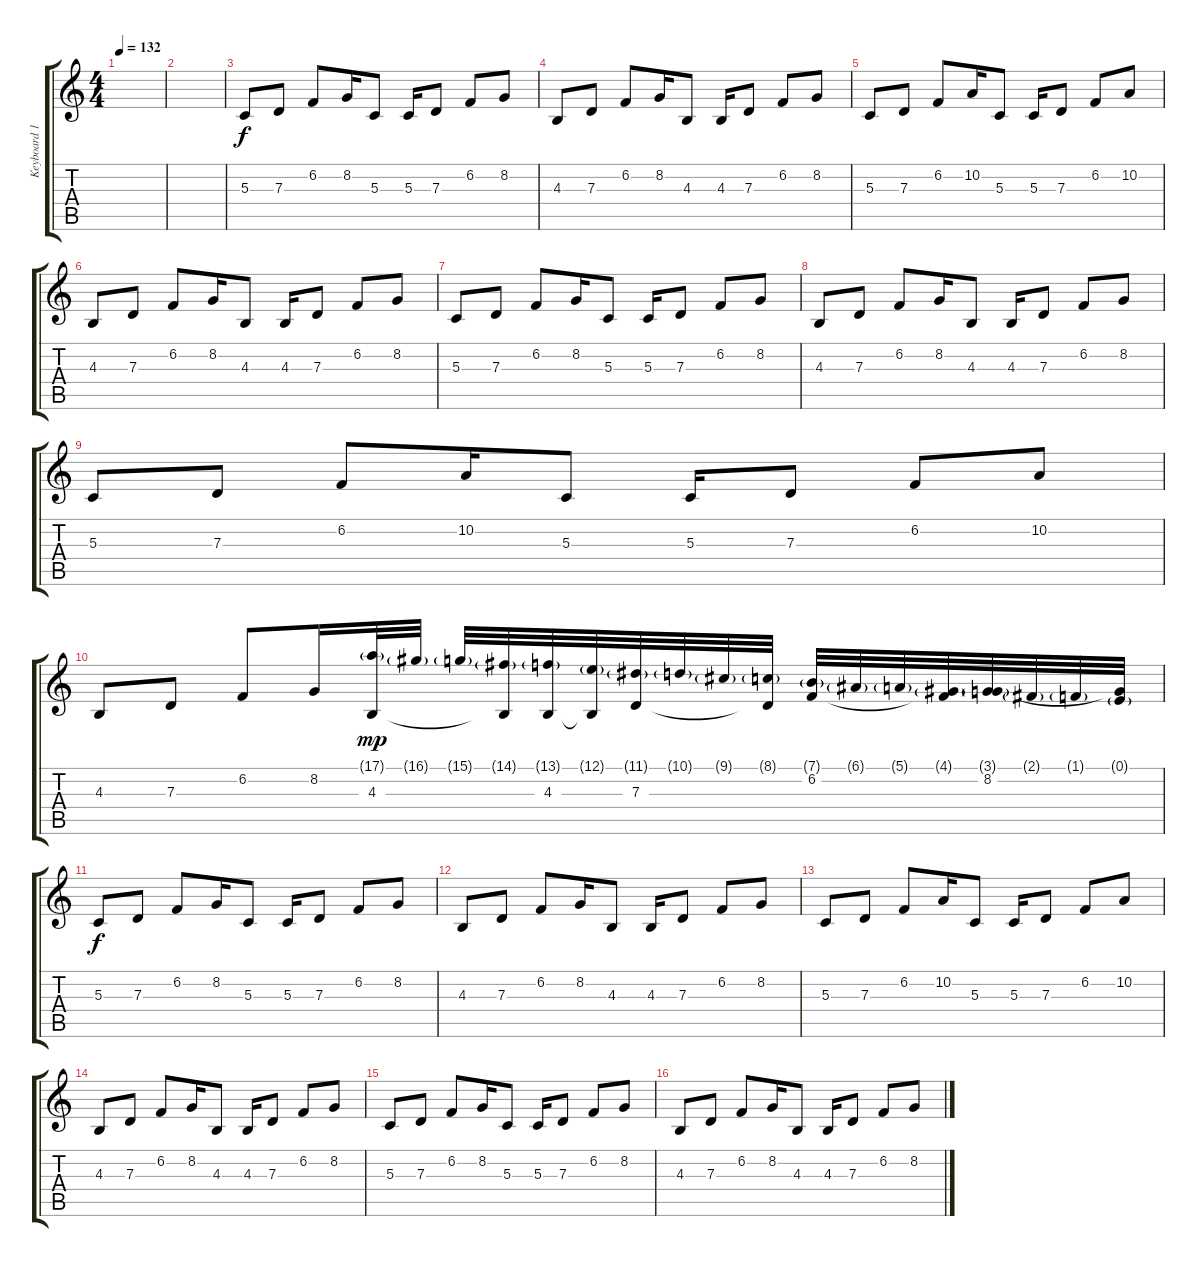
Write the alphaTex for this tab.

\track ("Keyboard 1" "Keyboard 1") {instrument acousticgrandpiano}
\staff {score tabs}
\tuning (E4 B3 G3 D3 A2 E2) {hide}
\ts (4 4)
\tempo 132
\clef g2
\ks c
|
|
5.3.8 7.3.8 6.2.8 8.2.16 5.3.8 5.3.16 7.3.8 6.2.8 8.2.8 |
4.3.8 7.3.8 6.2.8 8.2.16 4.3.8 4.3.16 7.3.8 6.2.8 8.2.8 |
5.3.8 7.3.8 6.2.8 10.2.16 5.3.8 5.3.16 7.3.8 6.2.8 10.2.8 |
4.3.8 7.3.8 6.2.8 8.2.16 4.3.8 4.3.16 7.3.8 6.2.8 8.2.8 |
5.3.8 7.3.8 6.2.8 8.2.16 5.3.8 5.3.16 7.3.8 6.2.8 8.2.8 |
4.3.8 7.3.8 6.2.8 8.2.16 4.3.8 4.3.16 7.3.8 6.2.8 8.2.8 |
5.3.8 7.3.8 6.2.8 10.2.16 5.3.8 5.3.16 7.3.8 6.2.8 10.2.8 |
4.3.8 7.3.8 6.2.8 8.2.16 (17.1{g} 4.3).32{dy mp} 16.1{g}.32 15.1{g}.32 (14.1{g} 4.3{t}).32 (13.1{g} 4.3).32 (12.1{g} 4.3{t}).32 (11.1{g} 7.3).32 10.1{g}.32 9.1{g}.32 (8.1{g} 7.3{t}).32 (7.1{g} 6.2).32 6.1{g}.32 5.1{g}.32 (4.1{g} 6.2{t}).32 (3.1{g} 8.2).32 2.1{g}.32 1.1{g}.32 (0.1{g} 8.2{t}).32 |
5.3.8{dy f} 7.3.8 6.2.8 8.2.16 5.3.8 5.3.16 7.3.8 6.2.8 8.2.8 |
4.3.8 7.3.8 6.2.8 8.2.16 4.3.8 4.3.16 7.3.8 6.2.8 8.2.8 |
5.3.8 7.3.8 6.2.8 10.2.16 5.3.8 5.3.16 7.3.8 6.2.8 10.2.8 |
4.3.8 7.3.8 6.2.8 8.2.16 4.3.8 4.3.16 7.3.8 6.2.8 8.2.8 |
5.3.8 7.3.8 6.2.8 8.2.16 5.3.8 5.3.16 7.3.8 6.2.8 8.2.8 |
4.3.8 7.3.8 6.2.8 8.2.16 4.3.8 4.3.16 7.3.8 6.2.8 8.2.8
